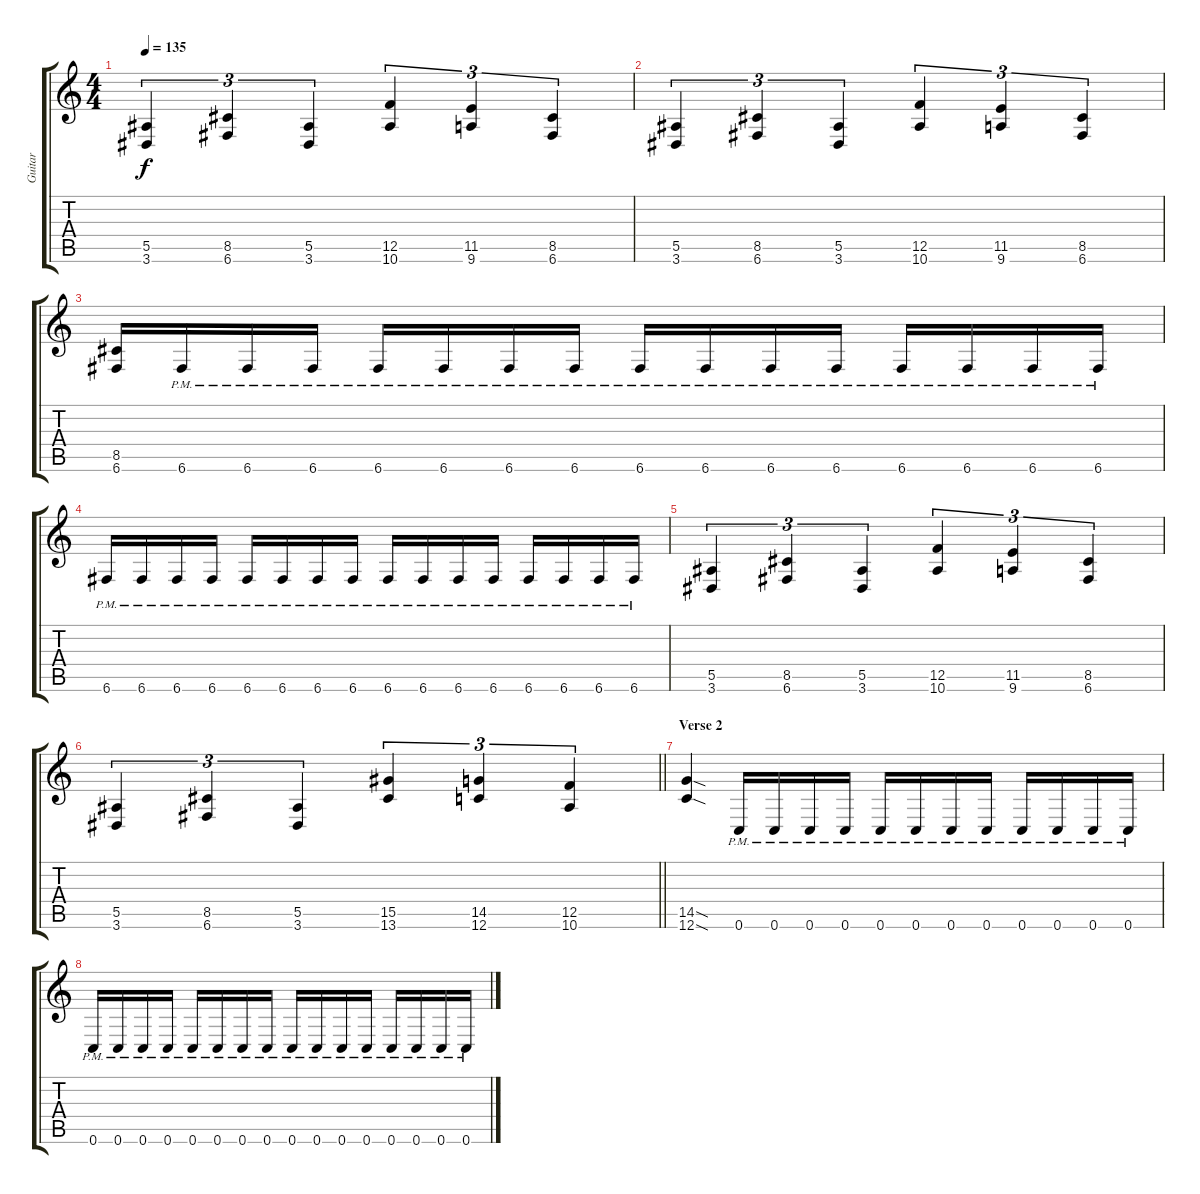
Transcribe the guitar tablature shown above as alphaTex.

\track ("Guitar" "Guitar") {instrument distortionguitar}
\staff {score tabs}
\tuning (C4 G3 Eb3 Bb2 F2 C2) {hide}
\ts (4 4)
\tempo 135
\clef g2
\ks c
(5.5 3.6).4{tu (3 2) dy f} (8.5 6.6).4{tu (3 2)} (5.5 3.6).4{tu (3 2)} (12.5 10.6).4{tu (3 2)} (11.5 9.6).4{tu (3 2)} (8.5 6.6).4{tu (3 2)} |
(5.5 3.6).4{tu (3 2)} (8.5 6.6).4{tu (3 2)} (5.5 3.6).4{tu (3 2)} (12.5 10.6).4{tu (3 2)} (11.5 9.6).4{tu (3 2)} (8.5 6.6).4{tu (3 2)} |
(8.5 6.6).16 6.6{pm}.16 6.6{pm}.16 6.6{pm}.16 6.6{pm}.16 6.6{pm}.16 6.6{pm}.16 6.6{pm}.16 6.6{pm}.16 6.6{pm}.16 6.6{pm}.16 6.6{pm}.16 6.6{pm}.16 6.6{pm}.16 6.6{pm}.16 6.6{pm}.16 |
6.6{pm}.16 6.6{pm}.16 6.6{pm}.16 6.6{pm}.16 6.6{pm}.16 6.6{pm}.16 6.6{pm}.16 6.6{pm}.16 6.6{pm}.16 6.6{pm}.16 6.6{pm}.16 6.6{pm}.16 6.6{pm}.16 6.6{pm}.16 6.6{pm}.16 6.6{pm}.16 |
(5.5 3.6).4{tu (3 2)} (8.5 6.6).4{tu (3 2)} (5.5 3.6).4{tu (3 2)} (12.5 10.6).4{tu (3 2)} (11.5 9.6).4{tu (3 2)} (8.5 6.6).4{tu (3 2)} |
\barLineRight lightlight
(5.5 3.6).4{tu (3 2)} (8.5 6.6).4{tu (3 2)} (5.5 3.6).4{tu (3 2)} (15.5 13.6).4{tu (3 2)} (14.5 12.6).4{tu (3 2)} (12.5 10.6).4{tu (3 2)} |
\section ("" "Verse 2")
(14.5{sod} 12.6{sod}).4 0.6{pm}.16 0.6{pm}.16 0.6{pm}.16 0.6{pm}.16 0.6{pm}.16 0.6{pm}.16 0.6{pm}.16 0.6{pm}.16 0.6{pm}.16 0.6{pm}.16 0.6{pm}.16 0.6{pm}.16 |
0.6{pm}.16 0.6{pm}.16 0.6{pm}.16 0.6{pm}.16 0.6{pm}.16 0.6{pm}.16 0.6{pm}.16 0.6{pm}.16 0.6{pm}.16 0.6{pm}.16 0.6{pm}.16 0.6{pm}.16 0.6{pm}.16 0.6{pm}.16 0.6{pm}.16 0.6{pm}.16
